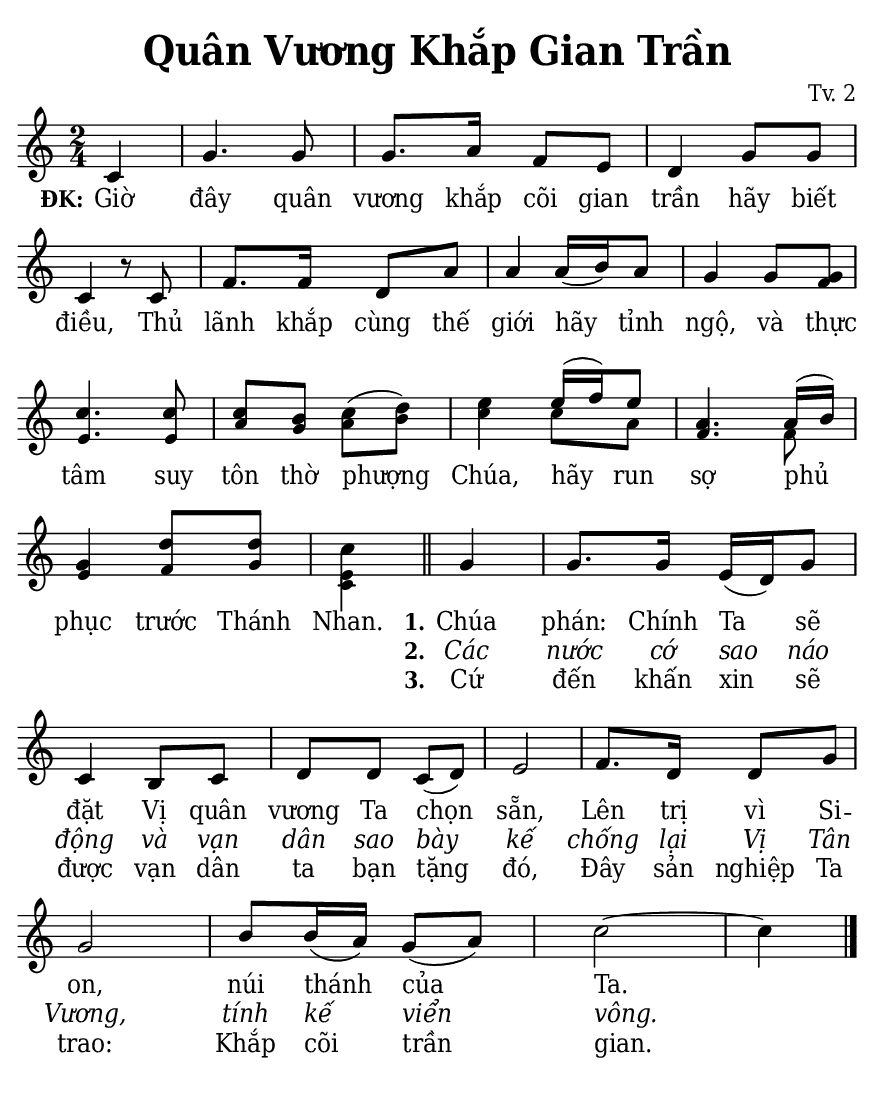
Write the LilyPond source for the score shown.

% Cài đặt chung\
\version "2.22.1"
\include "english.ly"

\header {
  title = \markup { \fontsize #1 "Quân Vương Khắp Gian Trần" }
  composer = "Tv. 2"
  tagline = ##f
}

% Nhạc phiên khúc
nhacPhienKhucSop = \relative c' {
  \partial 4 c4 |
  g'4. g8 |
  g8. a16 f8 e |
  d4 g8 g |
  c,4 r8 c |
  f8. f16 d8 a' |
  a4 a16 (b) a8 |
  g4 g8 g |
  c4. c8 |
  c b c (d) |
  e4 e16 (f) e8 |
  a,4. a16 (b) |
  g4 d'8 d |
  \once \stemDown c4 \bar "||"
  
  g4 |
  g8. g16 e (d) g8 |
  c,4 b8 c |
  d d c (d) |
  e2 |
  f8. d16 d8 g |
  g2 |
  b8 b16 (a) g8 (a) |
  c2 ~ |
  c4 \bar "|."
}

nhacPhienKhucAlto = \relative c' {
  c4 |
  g'4. g8 |
  g8. a16 f8 e |
  d4 g8 g |
  c,4 r8 c |
  f8. f16 d8 a' |
  a4 a16 (b) a8 |
  g4 g8 f |
  e4. e8 |
  a g a (b) |
  c4 c8 [a] |
  f4. f8 |
  e4 f8 g |
  <e c>4
}

% Lời phiên khúc
loiPhienKhucSop = \lyrics {
  \set stanza = "ĐK:"
  Giờ đây quân vương khắp cõi gian trần
  hãy biết điều,
  Thủ lãnh khắp cùng thế giới hãy tỉnh ngộ,
  và thực tâm suy tôn thờ phượng Chúa,
  hãy run sợ phủ phục trước Thánh Nhan.
  <<
    {
      \set stanza = "1."
      Chúa phán: Chính Ta
      sẽ đặt Vị quân vương Ta chọn sẵn,
      Lên trị vì Si -- on,
      núi thánh của Ta.
    }
    \new Lyrics {
	    \set associatedVoice = "beSop"
	    \set stanza = "2."
      \override Lyrics.LyricText.font-shape = #'italic
	    Các nước cớ sao náo động
	    và vạn dân sao bày kế chống lại Vị Tân Vương,
	    tính kế viển vông.
    }
    \new Lyrics {
	    \set associatedVoice = "beSop"
	    \set stanza = "3."
	    Cứ đến khấn xin sẽ được vạn dân ta bạn tặng đó,
	    Đây sản nghiệp Ta trao:
	    Khắp cõi trần gian.
    }
  >>
}

% Dàn trang
\paper {
  #(set-paper-size "a5")
  top-margin = 3\mm
  bottom-margin = 3\mm
  left-margin = 3\mm
  right-margin = 3\mm
  indent = #0
  #(define fonts
	 (make-pango-font-tree "Deja Vu Serif Condensed"
	 		       "Deja Vu Serif Condensed"
			       "Deja Vu Serif Condensed"
			       (/ 20 20)))
  print-page-number = ##f
  system-system-spacing = #'((basic-distance . 0.1) (padding . 2))
}

TongNhip = {
  \key c \major \time 2/4
  \set Timing.beamExceptions = #'()
  \set Timing.baseMoment = #(ly:make-moment 1/4)
}

% Đổi kích thước nốt cho bè phụ
notBePhu =
#(define-music-function (font-size music) (number? ly:music?)
   (for-some-music
     (lambda (m)
       (if (music-is-of-type? m 'rhythmic-event)
           (begin
             (set! (ly:music-property m 'tweaks)
                   (cons `(font-size . ,font-size)
                         (ly:music-property m 'tweaks)))
             #t)
           #f))
     music)
   music)

\score {
  \new ChoirStaff <<
    \new Staff \with {
        \consists "Merge_rests_engraver"
        printPartCombineTexts = ##f
      }
      <<
      \new Voice \TongNhip \partCombine 
        \nhacPhienKhucSop
        \notBePhu -1 { \nhacPhienKhucAlto }
      \new NullVoice = beSop \nhacPhienKhucSop
      \new Lyrics \lyricsto beSop \loiPhienKhucSop
      >>
  >>
  \layout {
    \override Lyrics.LyricSpace.minimum-distance = #2
    \override Score.BarNumber.break-visibility = ##(#f #f #f)
    \override Score.SpacingSpanner.uniform-stretching = ##t
  } 
}
